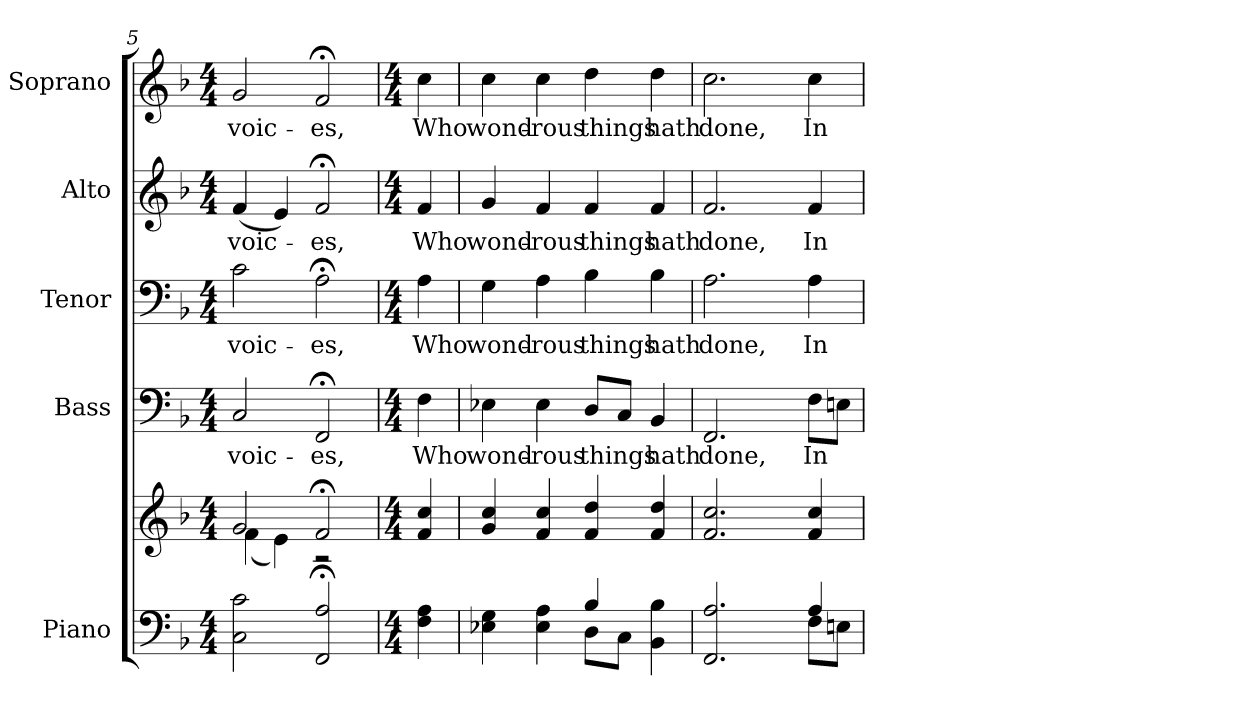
**kern	**kern	**kern	**text	**kern	**text	**kern	**text	**kern	**text
*part5	*part5	*part4	*part4	*part3	*part3	*part2	*part2	*part1	*part1
*staff6	*staff5	*staff4	*staff4	*staff3	*staff3	*staff2	*staff2	*staff1	*staff1
*I"Piano	*	*I"Bass	*	*I"Tenor	*	*I"Alto	*	*I"Soprano	*
*I'Pno.	*	*I'B.	*	*I'T.	*	*I'A.	*	*I'S.	*
*clefF4	*clefG2	*clefF4	*	*clefF4	*	*clefG2	*	*clefG2	*
*k[b-]	*k[b-]	*k[b-]	*	*k[b-]	*	*k[b-]	*	*k[b-]	*
*F:	*F:	*F:	*	*F:	*	*F:	*	*F:	*
*M4/4	*M4/4	*M4/4	*	*M4/4	*	*M4/4	*	*M4/4	*
=5	=5	=5	=5	=5	=5	=5	=5	=5	=5
*	*^	*	*	*	*	*	*	*	*
!	!	!	!	!LO:LY:b:color=#000000	!	!	!	!	!	!
!	!	!	!	!	!	!LO:LY:b:color=#000000	!	!	!	!
!	!	!	!	!	!	!	!	!LO:LY:b:color=#000000	!	!
!	!	!	!	!	!	!	!	!	!	!LO:LY:b:color=#000000
2Ci\ 2ci	2gi/	(4fi\	2Ci/	voic-	2ci\	voic-	(4fi/	voic-	2gi/	voic-
.	.	4ei\)	.	.	.	.	4ei/)	.	.	.
!	!	!	!	!LO:LY:b:color=#000000	!	!	!	!	!	!
!	!	!	!	!	!	!LO:LY:b:color=#000000	!	!	!	!
!	!	!	!	!	!	!	!	!LO:LY:b:color=#000000	!	!
!	!	!	!	!	!	!	!	!	!	!LO:LY:b:color=#000000
2FFi/; 2Ai;	2f;i/	2r	2FF;i/	-es,	2A;i\	-es,	2f;i/	-es,	2f;i/	-es,
*	*v	*v	*	*	*	*	*	*	*	*
!!LO:PB:g=z
=6	=6	=6	=6	=6	=6	=6	=6	=6	=6
*M4/4	*M4/4	*M4/4	*	*M4/4	*	*M4/4	*	*M4/4	*
*	*^	*	*	*	*	*	*	*	*
!	!	!	!	!LO:LY:b:color=#000000	!	!	!	!	!	!
*	*v	*v	*	*	*	*	*	*	*	*
*	*^	*	*	*	*	*	*	*	*
!	!	!	!	!	!	!LO:LY:b:color=#000000	!	!	!	!
*	*v	*v	*	*	*	*	*	*	*	*
*	*^	*	*	*	*	*	*	*	*
!	!	!	!	!	!	!	!	!LO:LY:b:color=#000000	!	!
*	*v	*v	*	*	*	*	*	*	*	*
*	*^	*	*	*	*	*	*	*	*
!	!	!	!	!	!	!	!	!	!	!LO:LY:b:color=#000000
*	*v	*v	*	*	*	*	*	*	*	*
4Fi\ 4Ai	4fi/ 4cci	4Fi\	Who	4Ai\	Who	4fi/	Who	4cci\	Who
!!LO:PB:g=z
=7	=7	=7	=7	=7	=7	=7	=7	=7	=7
*^	*	*	*	*	*	*	*	*	*
!	!	!	!	!LO:LY:b:color=#000000	!	!	!	!	!	!
!	!	!	!	!	!	!LO:LY:b:color=#000000	!	!	!	!
!	!	!	!	!	!	!	!	!LO:LY:b:color=#000000	!	!
!	!	!	!	!	!	!	!	!	!	!LO:LY:b:color=#000000
4E-Xi\ 4Gi	2ryy	4gi/ 4cci	4E-Xi\	wond-	4Gi\	wond-	4gi/	wond-	4cci\	wond-
!	!	!	!	!LO:LY:b:color=#000000	!	!	!	!	!	!
!	!	!	!	!	!	!LO:LY:b:color=#000000	!	!	!	!
!	!	!	!	!	!	!	!	!LO:LY:b:color=#000000	!	!
!	!	!	!	!	!	!	!	!	!	!LO:LY:b:color=#000000
4E-i\ 4Ai	.	4fi/ 4cci	4E-i\	-rous	4Ai\	-rous	4fi/	-rous	4cci\	-rous
!	!	!	!	!LO:LY:b:color=#000000	!	!	!	!	!	!
!	!	!	!	!	!	!LO:LY:b:color=#000000	!	!	!	!
!	!	!	!	!	!	!	!	!LO:LY:b:color=#000000	!	!
!	!	!	!	!	!	!	!	!	!	!LO:LY:b:color=#000000
4B-i/	8Di\L	4fi/ 4ddi	8Di/L	things	4B-i\	things	4fi/	things	4ddi\	things
.	8Ci\J	.	8Ci/J	.	.	.	.	.	.	.
!	!	!	!	!LO:LY:b:color=#000000	!	!	!	!	!	!
!	!	!	!	!	!	!LO:LY:b:color=#000000	!	!	!	!
!	!	!	!	!	!	!	!	!LO:LY:b:color=#000000	!	!
!	!	!	!	!	!	!	!	!	!	!LO:LY:b:color=#000000
4BB-i\ 4B-i	4ryy	4fi/ 4ddi	4BB-i/	hath	4B-i\	hath	4fi/	hath	4ddi\	hath
=8	=8	=8	=8	=8	=8	=8	=8	=8	=8	=8
!	!	!	!	!LO:LY:b:color=#000000	!	!	!	!	!	!
!	!	!	!	!	!	!LO:LY:b:color=#000000	!	!	!	!
!	!	!	!	!	!	!	!	!LO:LY:b:color=#000000	!	!
!	!	!	!	!	!	!	!	!	!	!LO:LY:b:color=#000000
2.FFi/ 2.Ai	2ryy	2.fi/ 2.cci	2.FFi/	done,	2.Ai\	done,	2.fi/	done,	2.cci\	done,
.	4ryy	.	.	.	.	.	.	.	.	.
!	!	!	!	!LO:LY:b:color=#000000	!	!	!	!	!	!
!	!	!	!	!	!	!LO:LY:b:color=#000000	!	!	!	!
!	!	!	!	!	!	!	!	!LO:LY:b:color=#000000	!	!
!	!	!	!	!	!	!	!	!	!	!LO:LY:b:color=#000000
4Ai/	8Fi\L	4fi/ 4cci	8Fi\L	In	4Ai\	In	4fi/	In	4cci\	In
.	8Eni\J	.	8Eni\J	.	.	.	.	.	.	.
*v	*v	*	*	*	*	*	*	*	*	*
=	=	=	=	=	=	=	=	=	=
*-	*-	*-	*-	*-	*-	*-	*-	*-	*-
